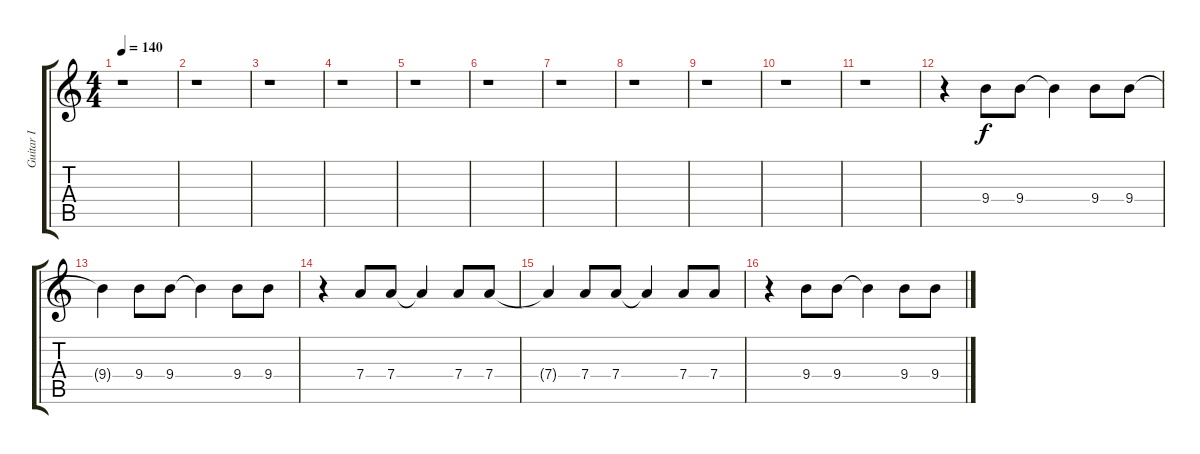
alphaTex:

\track ("Guitar I" "Guitar I") {instrument acousticguitarnylon}
\staff {score tabs}
\tuning (E4 B3 G3 D3 A2 E2) {hide}
\ts (4 4)
\tempo 140
\clef g2
\ks c
r.1{dy mp} |
r.1 |
r.1 |
r.1 |
r.1 |
r.1 |
r.1 |
r.1 |
r.1 |
r.1 |
r.1 |
r.4 9.4.8{dy f} 9.4.8 9.4{t}.4 9.4.8 9.4.8 |
9.4{t}.4 9.4.8 9.4.8 9.4{t}.4 9.4.8 9.4.8 |
r.4 7.4.8 7.4.8 7.4{t}.4 7.4.8 7.4.8 |
7.4{t}.4 7.4.8 7.4.8 7.4{t}.4 7.4.8 7.4.8 |
r.4 9.4.8 9.4.8 9.4{t}.4 9.4.8 9.4.8
